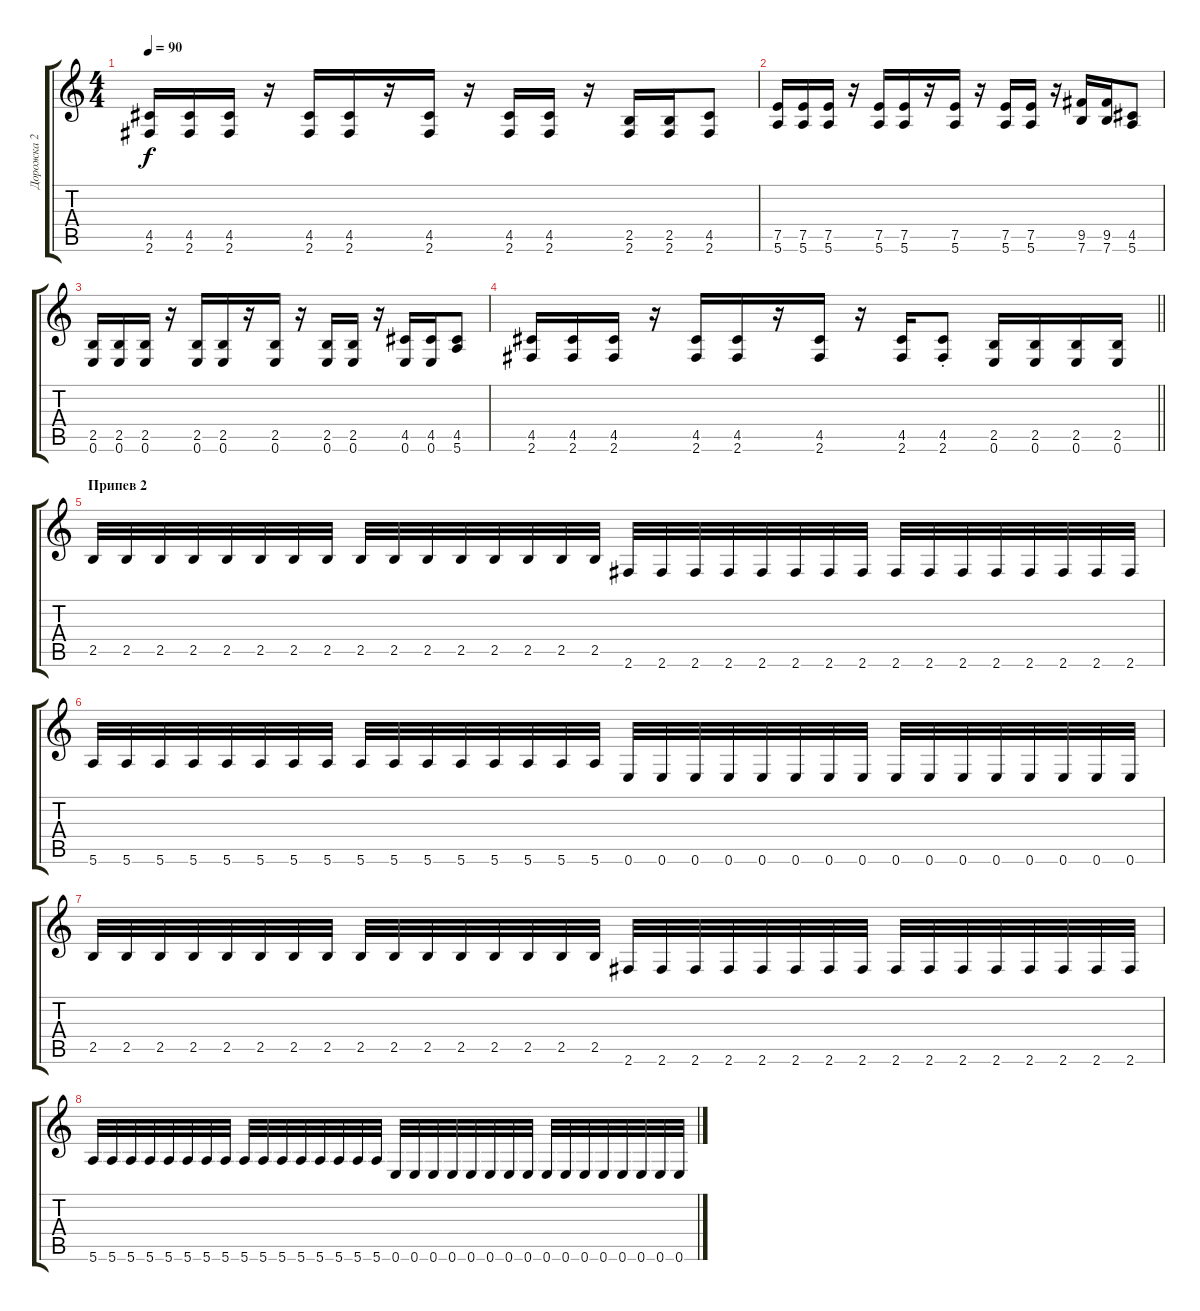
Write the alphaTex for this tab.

\track ("Дорожка 2" "Дорожка 2") {instrument distortionguitar}
\staff {score tabs}
\tuning (E4 B3 G3 D3 A2 E2) {hide}
\ts (4 4)
\tempo 90
\clef g2
\ks c
(4.5 2.6).16{dy f} (4.5 2.6).16 (4.5 2.6).16 r.16 (4.5 2.6).16 (4.5 2.6).16 r.16 (4.5 2.6).16 r.16 (4.5 2.6).16 (4.5 2.6).16 r.16 (2.5 2.6).16 (2.5 2.6).16 (4.5 2.6).8 |
(7.5 5.6).16 (7.5 5.6).16 (7.5 5.6).16 r.16 (7.5 5.6).16 (7.5 5.6).16 r.16 (7.5 5.6).16 r.16 (7.5 5.6).16 (7.5 5.6).16 r.16 (9.5 7.6).16 (9.5 7.6).16 (4.5 5.6).8 |
(2.5 0.6).16 (2.5 0.6).16 (2.5 0.6).16 r.16 (2.5 0.6).16 (2.5 0.6).16 r.16 (2.5 0.6).16 r.16 (2.5 0.6).16 (2.5 0.6).16 r.16 (4.5 0.6).16 (4.5 0.6).16 (4.5 5.6).8 |
\barLineRight lightlight
(4.5 2.6).16 (4.5 2.6).16 (4.5 2.6).16 r.16 (4.5 2.6).16 (4.5 2.6).16 r.16 (4.5 2.6).16 r.16 (4.5 2.6).16 (4.5 2.6{st}).8 (2.5 0.6).16 (2.5 0.6).16 (2.5 0.6).16 (2.5 0.6).16 |
\section ("" "Припев 2")
2.5.32 2.5.32 2.5.32 2.5.32 2.5.32 2.5.32 2.5.32 2.5.32 2.5.32 2.5.32 2.5.32 2.5.32 2.5.32 2.5.32 2.5.32 2.5.32 2.6.32 2.6.32 2.6.32 2.6.32 2.6.32 2.6.32 2.6.32 2.6.32 2.6.32 2.6.32 2.6.32 2.6.32 2.6.32 2.6.32 2.6.32 2.6.32 |
5.6.32 5.6.32 5.6.32 5.6.32 5.6.32 5.6.32 5.6.32 5.6.32 5.6.32 5.6.32 5.6.32 5.6.32 5.6.32 5.6.32 5.6.32 5.6.32 0.6.32 0.6.32 0.6.32 0.6.32 0.6.32 0.6.32 0.6.32 0.6.32 0.6.32 0.6.32 0.6.32 0.6.32 0.6.32 0.6.32 0.6.32 0.6.32 |
2.5.32 2.5.32 2.5.32 2.5.32 2.5.32 2.5.32 2.5.32 2.5.32 2.5.32 2.5.32 2.5.32 2.5.32 2.5.32 2.5.32 2.5.32 2.5.32 2.6.32 2.6.32 2.6.32 2.6.32 2.6.32 2.6.32 2.6.32 2.6.32 2.6.32 2.6.32 2.6.32 2.6.32 2.6.32 2.6.32 2.6.32 2.6.32 |
5.6.32 5.6.32 5.6.32 5.6.32 5.6.32 5.6.32 5.6.32 5.6.32 5.6.32 5.6.32 5.6.32 5.6.32 5.6.32 5.6.32 5.6.32 5.6.32 0.6.32 0.6.32 0.6.32 0.6.32 0.6.32 0.6.32 0.6.32 0.6.32 0.6.32 0.6.32 0.6.32 0.6.32 0.6.32 0.6.32 0.6.32 0.6.32
